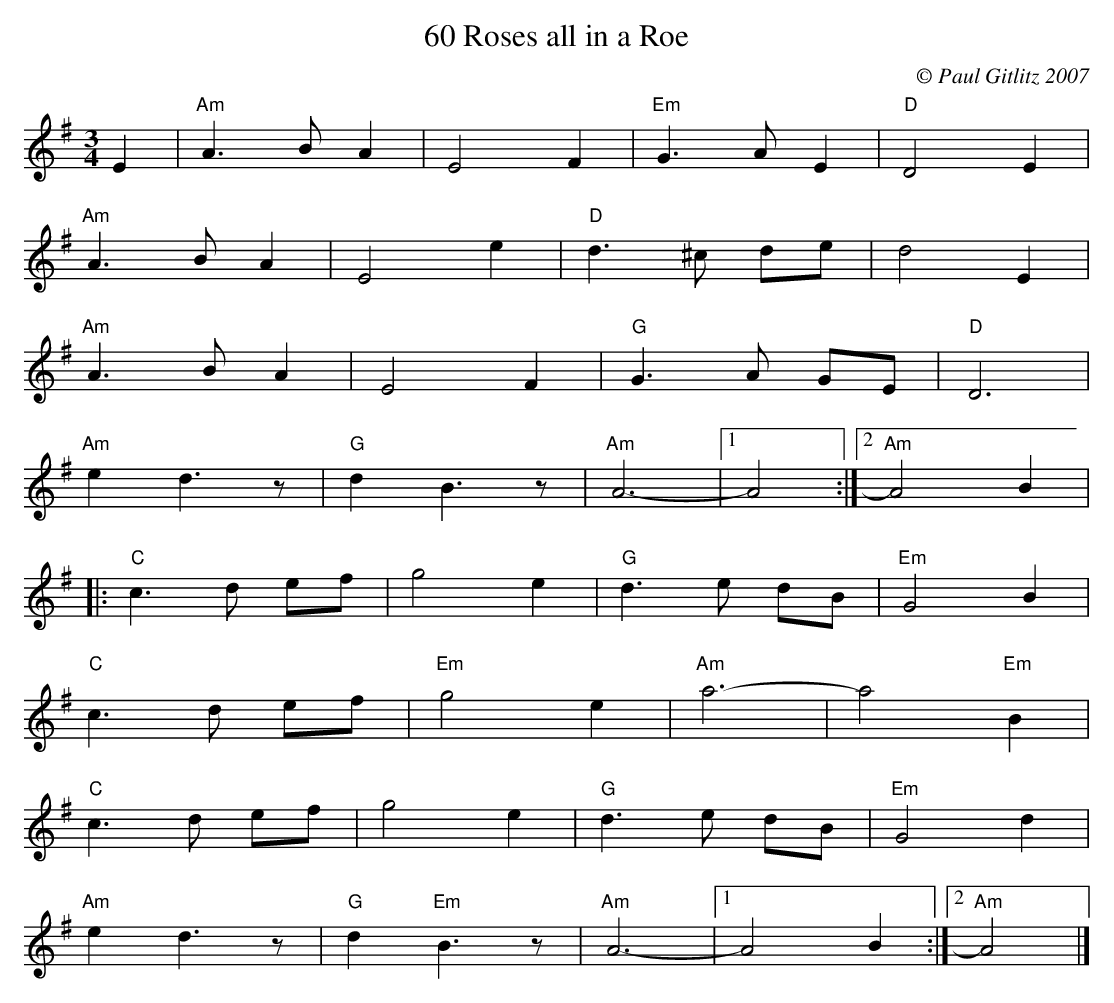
X:1
T:60 Roses all in a Roe
M:3/4
C:© Paul Gitlitz 2007
K:Em
E2|"Am"A3BA2|E4F2|"Em"G3A E2|"D"D4E2|!
"Am"A3BA2|E4e2|"D"d3^c de|d4E2|!
"Am"A3BA2|E4F2|"G"G3A GE|"D"D6|!
"Am"e2d3z|"G"d2B3z|"Am"A6-|1A4:|2"Am"A4B2|!
|:"C"c3d ef|g4e2|"G"d3e dB|"Em"G4B2|!
"C"c3d ef|"Em"g4e2|"Am"a6-|a4"Em"B2|!
"C"c3d ef|g4e2|"G"d3e dB|"Em"G4d2|!
"Am"e2d3z |"G"d2"Em"B3z|"Am"A6-|1A4B2:|2"Am"A4|]
